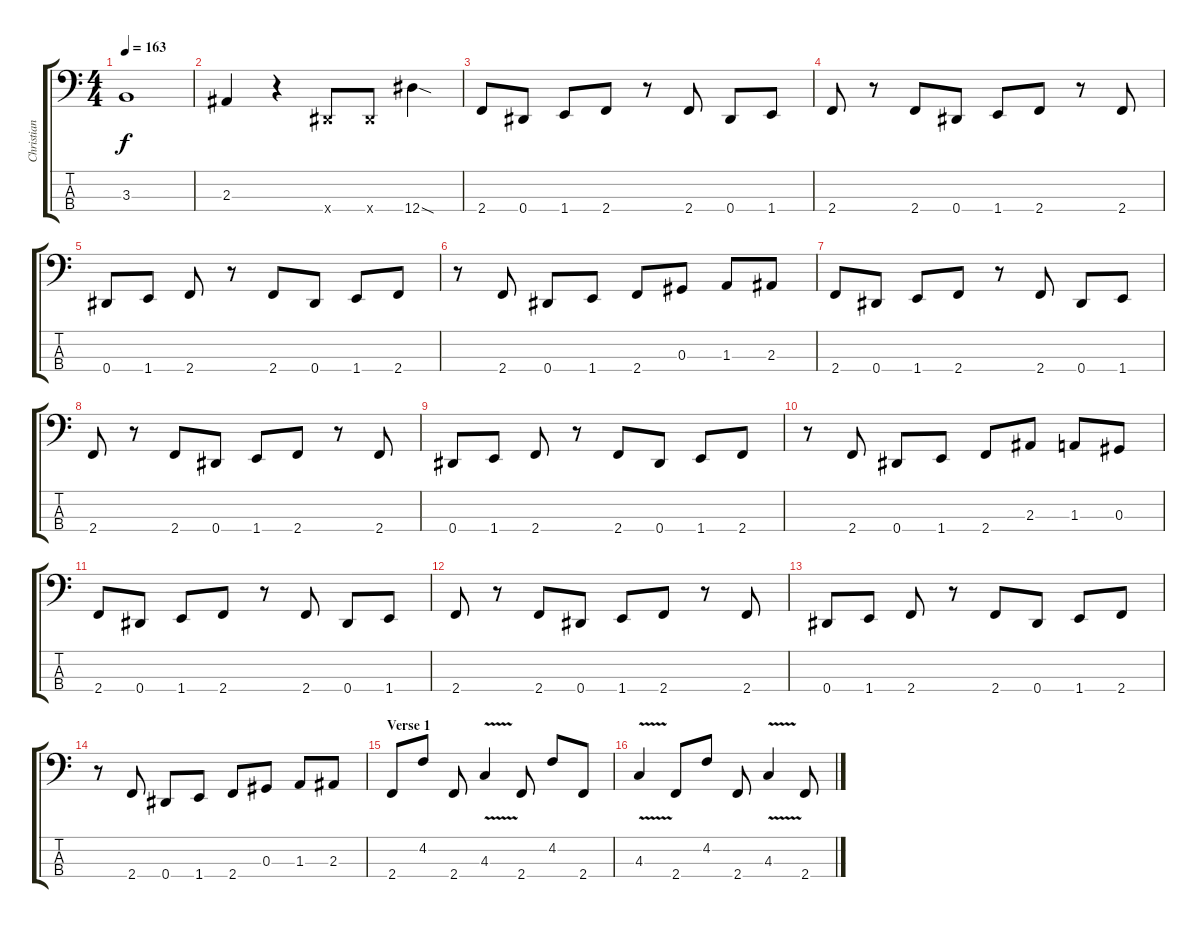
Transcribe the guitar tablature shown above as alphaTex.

\track ("Christian Grönlund" "Christian ") {instrument electricbasspick}
\staff {score tabs}
\tuning (Gb2 Db2 Ab1 Eb1) {hide}
\ts (4 4)
\tempo 163
\clef f4
\ks c
3.3.1{dy f} |
2.3.4 r.4 0.4{x}.8 0.4{x}.8 12.4{sod}.4 |
2.4.8 0.4.8 1.4.8 2.4.8 r.8 2.4.8 0.4.8 1.4.8 |
2.4.8 r.8 2.4.8 0.4.8 1.4.8 2.4.8 r.8 2.4.8 |
0.4.8 1.4.8 2.4.8 r.8 2.4.8 0.4.8 1.4.8 2.4.8 |
r.8 2.4.8 0.4.8 1.4.8 2.4.8 0.3.8 1.3.8 2.3.8 |
2.4.8 0.4.8 1.4.8 2.4.8 r.8 2.4.8 0.4.8 1.4.8 |
2.4.8 r.8 2.4.8 0.4.8 1.4.8 2.4.8 r.8 2.4.8 |
0.4.8 1.4.8 2.4.8 r.8 2.4.8 0.4.8 1.4.8 2.4.8 |
r.8 2.4.8 0.4.8 1.4.8 2.4.8 2.3.8 1.3.8 0.3.8 |
2.4.8 0.4.8 1.4.8 2.4.8 r.8 2.4.8 0.4.8 1.4.8 |
2.4.8 r.8 2.4.8 0.4.8 1.4.8 2.4.8 r.8 2.4.8 |
0.4.8 1.4.8 2.4.8 r.8 2.4.8 0.4.8 1.4.8 2.4.8 |
r.8 2.4.8 0.4.8 1.4.8 2.4.8 0.3.8 1.3.8 2.3.8 |
\section ("" "Verse 1")
2.4.8 4.2.8 2.4.8 4.3{v}.4 2.4.8 4.2.8 2.4.8 |
4.3{v}.4 2.4.8 4.2.8 2.4.8 4.3{v}.4 2.4.8
